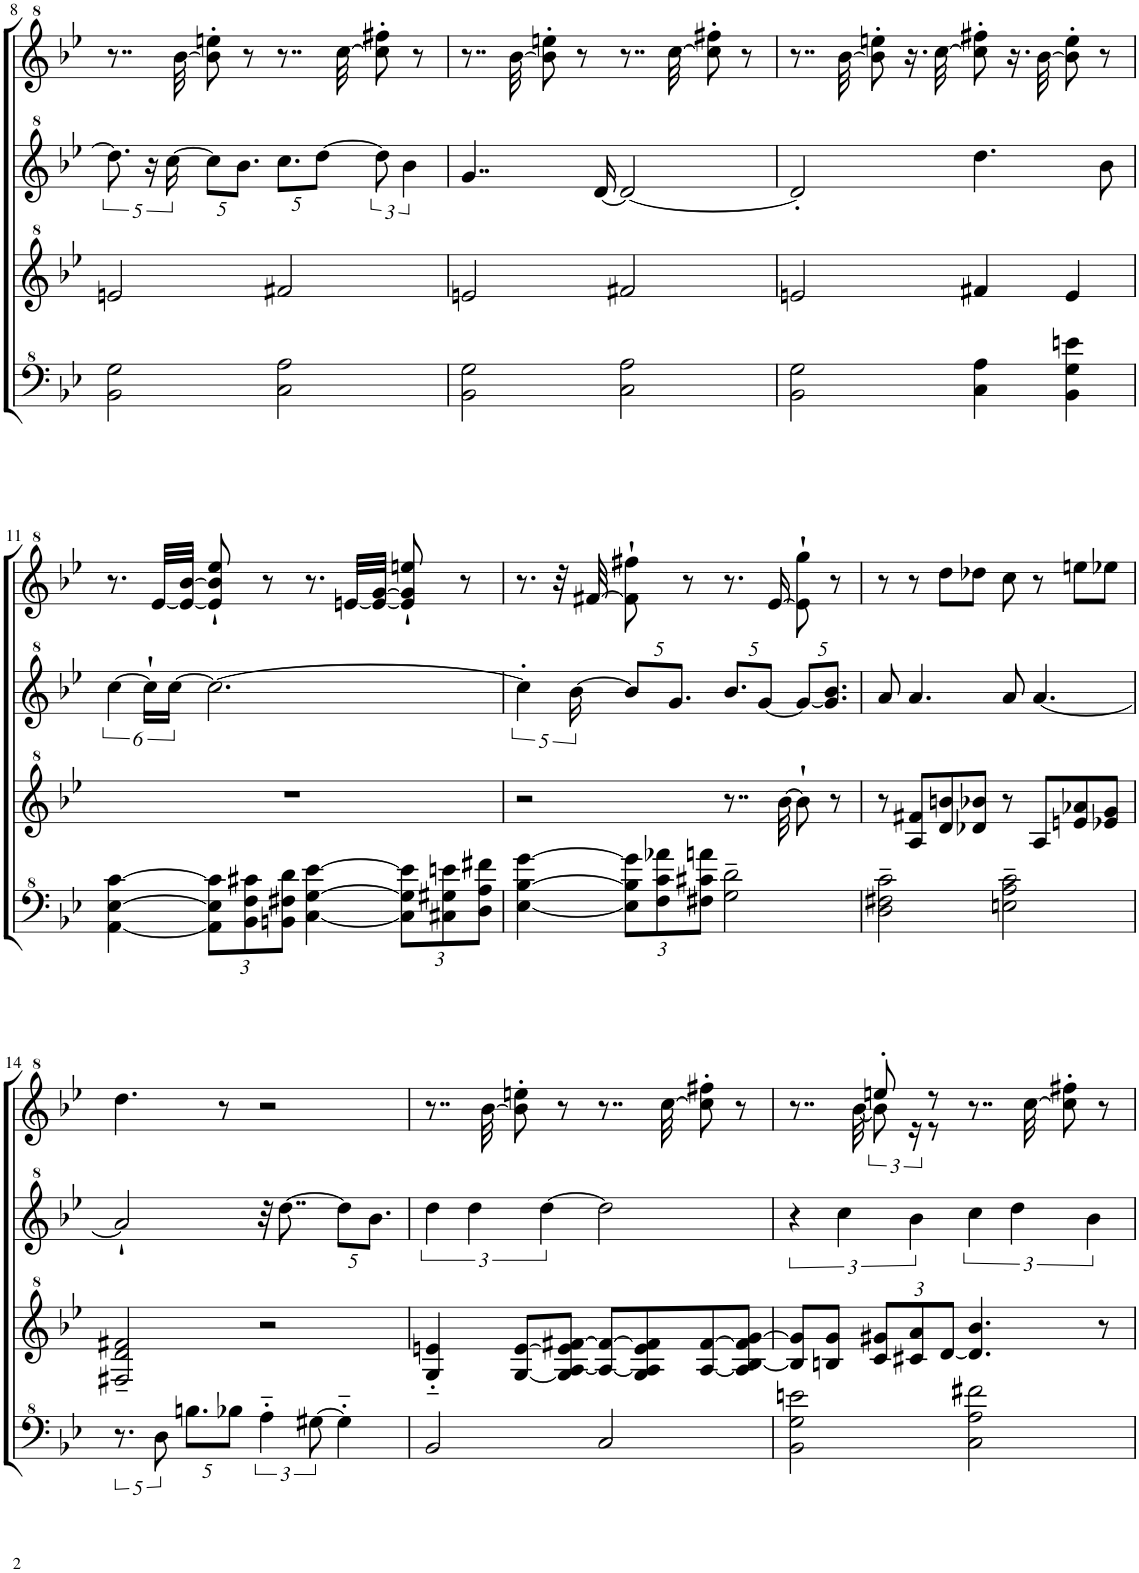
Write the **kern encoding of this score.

**kern	**kern	**kern	**kern
*part1	*part1	*part1	*part1
*staff4	*staff3	*staff2	*staff1
*I"Model III	*	*	*
!!LO:PB:g=z
*clefF^4	*clefG^2	*clefG^2	*clefG^2
*k[b-e-]	*k[b-e-]	*k[b-e-]	*k[b-e-]
*M4/4	*M4/4	*M4/4	*M4/4
=8	=8	=8	=8
2B-\ 2g\	2een/	10.ddd\]	8..r
.	.	20r	.
.	.	[20ccc\	.
.	.	.	[32bb-\
*	*	*Xbrackettup	*
.	.	10ccc\L]	8bb-\]' 8eeen\'
.	.	10.bb-\J	.
.	.	.	8r
2c\ 2a\	2ff#X/	10.ccc\L	8..r
.	.	[10ddd\J	.
.	.	.	[32ccc\
*	*	*brackettup	*
.	.	12ddd\]	8ccc\]' 8fff#X\'
.	.	6bb-\	.
.	.	.	8r
=9	=9	=9	=9
2B-\ 2g\	2een/	4..gg/	8..r
.	.	.	[32bb-\
.	.	.	8bb-\]' 8eeen\'
.	.	.	8r
.	.	[16dd/	.
2c\ 2a\	2ff#X/	2dd/_	8..r
.	.	.	[32ccc\
.	.	.	8ccc\]' 8fff#X\'
.	.	.	8r
=10	=10	=10	=10
2B-\ 2g\	2een/	2dd'/]	8..r
.	.	.	[32bb-\
.	.	.	8bb-\]' 8eeen\'
.	.	.	16.r
.	.	.	[32ccc\
4c\ 4a\	4ff#X/	4.ddd\	8ccc\]' 8fff#X\'
.	.	.	16.r
.	.	.	[32bb-\
4B-\ 4g\ 4een\	4ee/	.	8bb-\]' 8eee\'
.	.	8bb-\	8r
!!LO:LB:g=z
=11	=11	=11	=11
[4A\ [4e-\ [4cc\	1r	[4ccc\	8.r
.	.	.	[32ee-/LLL
.	.	.	32ee-/_ [32bb-/JJJ
*Xbrackettup	*	*	*
12A\] 12e-\] 12cc\]L	.	2.ccc\_	8ee-/]` 8bb-/]` 8eee-/`
12B-\ 12f\ 12cc#X\	.	.	.
.	.	.	8r
12Bn\ 12f#X\ 12dd\J	.	.	.
[4c\ [4g\ [4ee-\	.	.	8.r
.	.	.	[32een/LLL
.	.	.	32ee/_ [32gg/JJJ
12c\] 12g\] 12ee-\]L	.	.	8ee/]` 8gg/]` 8eeen/`
12c#X\ 12g#X\ 12een\	.	.	.
.	.	.	8r
12d\ 12a\ 12ff#X\J	.	.	.
=12	=12	=12	=12
[4e-\ [4b-\ [4gg\	2r	5ccc'\]	8.r
.	.	.	32r
.	.	[20bb-\	.
.	.	.	[32ff#X/
*	*	*Xbrackettup	*
12e-\] 12b-\] 12gg\]L	.	10bb-/L]	8ff#\]` 8fff#X\`
12f\ 12cc\ 12aa-X\	.	.	.
.	.	10.gg/J	.
.	.	.	8r
12f#X\ 12cc#X\ 12aan\J	.	.	.
2g\~ 2dd\~	8..r	10.bb-/L	8.r
.	.	[10gg/J	.
.	.	.	[16ee-/
.	[32bb-\	.	.
.	8bb-`\]	10gg/L_	8ee-\]` 8ggg\`
.	.	10.gg/] 10.bb-/J	.
.	8r	.	8r
=13	=13	=13	=13
2d\~ 2f#X\~ 2cc\~	8r	8aa/	8r
.	8a/ 8ff#X/L	4.aa/	8r
.	8dd/ 8bbn/	.	8ddd\L
.	8dd-X/ 8bb-X/J	.	8ddd-X\J
2en\~ 2a\~ 2cc\~	8r	8aa/	8ccc\
.	8a/L	[4.aa/	8r
.	8een/ 8aa-X/	.	8eeen\L
.	8ee-X/ 8gg/J	.	8eee-X\J
!!LO:LB:g=z
=14	=14	=14	=14
*brackettup	*	*	*
10.r	2f#X/~ 2dd/~ 2ff#X/~	2aa`/]	4.ddd\
10d\	.	.	.
*Xbrackettup	*	*	*
10.bn\L	.	.	.
.	.	.	8r
10b-X\J	.	.	.
*brackettup	*	*	*
6a'~\	2r	32r	2r
.	.	[8..ddd\	.
[12g#X\	.	.	.
4g#'~\]	.	10ddd\L]	.
.	.	10.bb-\J	.
=15	=15	=15	=15
*	*	*brackettup	*
2B-/	4g/'~ 4een/'~	6ddd\	8..r
.	.	6ddd\	.
.	.	.	[32bb-\
.	[8g/ [8ee/L	.	8bb-\]' 8eeen\'
.	.	[6ddd\	.
.	8g/] [8a/ 8ee/] [8ff#X/J	.	8r
2c/	8a/_ 8ff#/_L	2ddd\]	8..r
.	8g/ 8a/] 8ee/ 8ff#/]	.	.
.	.	.	[32ccc\
.	[8a/ [8ff#/	.	8ccc\]' 8fff#X\'
.	8a/] [8b-/ 8ff#/] [8gg/J	.	8r
=16	=16	=16	=16
*	*	*	*^
2B-\ 2g\ 2een\	8b-/] 8gg/]L	6r	8..r	4ryy
.	8bn/ 8gg/J	.	.	.
.	.	6ccc\	.	.
.	.	.	[32bb-\	.
*	*Xbrackettup	*	*	*
.	12cc/ 12gg#X/L	.	8eeen'/	12bb-\]
.	12cc#X/ 12aa/	6bb-\	.	24r
.	.	.	8r	8r
.	[12dd/J	.	.	.
2c\ 2a\ 2ff#X\	4.dd/] 4.bb-/	6ccc\	8..r	2ryy
.	.	6ddd\	.	.
.	.	.	[32ccc\	.
.	.	.	8ccc\]' 8fff#X\'	.
.	.	6bb-\	.	.
.	8r	.	8r	.
*	*	*	*v	*v
=	=	=	=
*-	*-	*-	*-
